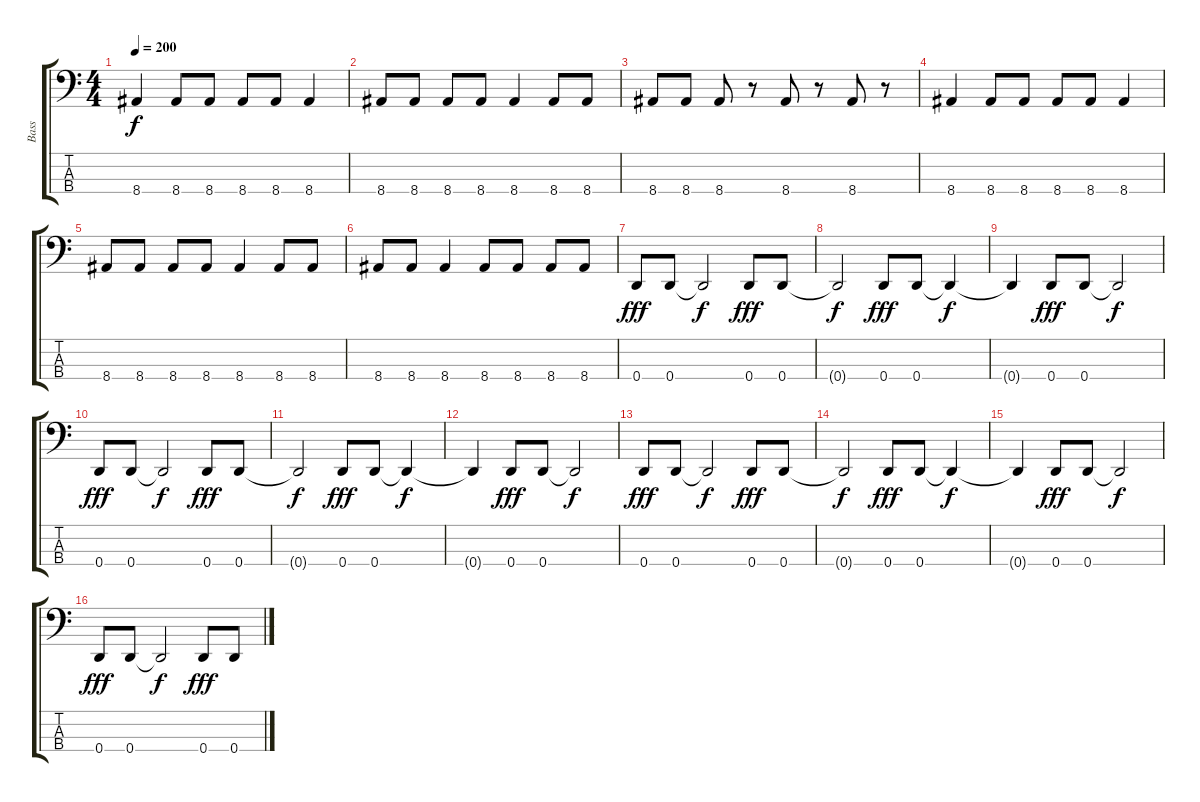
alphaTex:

\track ("Bass" "Bass") {instrument electricbasspick}
\staff {score tabs}
\tuning (G2 D2 A1 D1) {hide}
\ts (4 4)
\tempo 200
\clef f4
\ks c
8.4.4{dy f} 8.4.8 8.4.8 8.4.8 8.4.8 8.4.4 |
8.4.8 8.4.8 8.4.8 8.4.8 8.4.4 8.4.8 8.4.8 |
8.4.8 8.4.8 8.4.8 r.8 8.4.8 r.8 8.4.8 r.8 |
8.4.4 8.4.8 8.4.8 8.4.8 8.4.8 8.4.4 |
8.4.8 8.4.8 8.4.8 8.4.8 8.4.4 8.4.8 8.4.8 |
8.4.8 8.4.8 8.4.4 8.4.8 8.4.8 8.4.8 8.4.8 |
0.4.8{dy fff} 0.4.8 0.4{t}.2{dy f} 0.4.8{dy fff} 0.4.8 |
0.4{t}.2{dy f} 0.4.8{dy fff} 0.4.8 0.4{t}.4{dy f} |
0.4{t}.4 0.4.8{dy fff} 0.4.8 0.4{t}.2{dy f} |
0.4.8{dy fff} 0.4.8 0.4{t}.2{dy f} 0.4.8{dy fff} 0.4.8 |
0.4{t}.2{dy f} 0.4.8{dy fff} 0.4.8 0.4{t}.4{dy f} |
0.4{t}.4 0.4.8{dy fff} 0.4.8 0.4{t}.2{dy f} |
0.4.8{dy fff} 0.4.8 0.4{t}.2{dy f} 0.4.8{dy fff} 0.4.8 |
0.4{t}.2{dy f} 0.4.8{dy fff} 0.4.8 0.4{t}.4{dy f} |
0.4{t}.4 0.4.8{dy fff} 0.4.8 0.4{t}.2{dy f} |
0.4.8{dy fff} 0.4.8 0.4{t}.2{dy f} 0.4.8{dy fff} 0.4.8
